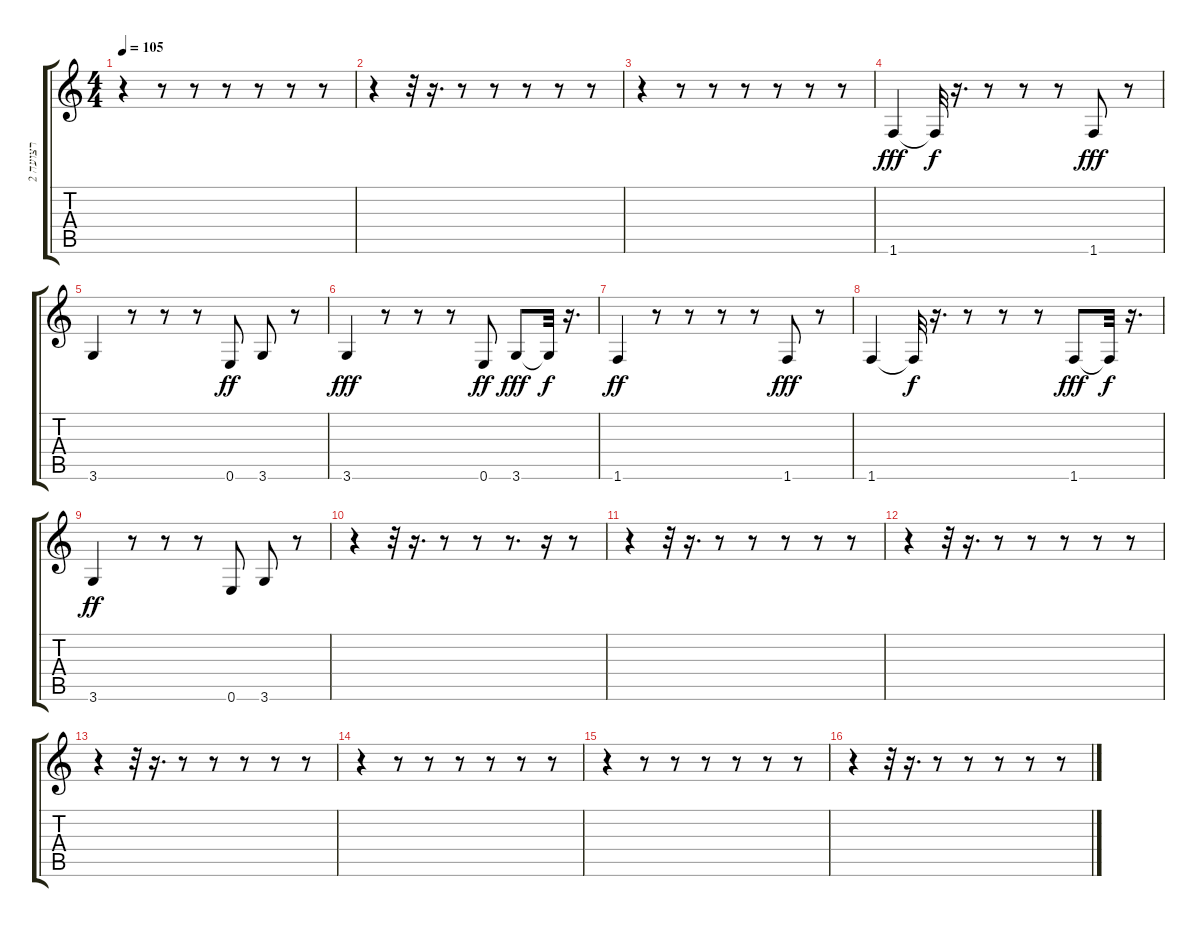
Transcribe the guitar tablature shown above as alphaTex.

\track ("רצועה 2" "רצועה 2") {instrument electricbassfinger}
\staff {score tabs}
\tuning (E4 B3 G3 D3 A2 E2) {hide}
\ts (4 4)
\tempo 105
\clef g2
\ks c
r.4{dy fff} r.8 r.8 r.8 r.8 r.8 r.8 |
r.4 r.32 r.16{d} r.8 r.8 r.8 r.8 r.8 |
r.4 r.8 r.8 r.8 r.8 r.8 r.8 |
1.6.4 1.6{t}.32{dy f} r.16{d} r.8 r.8 r.8 1.6.8{dy fff} r.8 |
3.6.4 r.8 r.8 r.8 0.6.8{dy ff} 3.6.8 r.8 |
3.6.4{dy fff} r.8 r.8 r.8 0.6.8{dy ff} 3.6.8{dy fff} 3.6{t}.32{dy f} r.16{d} |
1.6.4{dy ff} r.8 r.8 r.8 r.8 1.6.8{dy fff} r.8 |
1.6.4 1.6{t}.32{dy f} r.16{d} r.8 r.8 r.8 1.6.8{dy fff} 1.6{t}.32{dy f} r.16{d} |
3.6.4{dy ff} r.8 r.8 r.8 0.6.8 3.6.8 r.8 |
r.4 r.32 r.16{d} r.8 r.8 r.8{d} r.16 r.8 |
r.4 r.32 r.16{d} r.8 r.8 r.8 r.8 r.8 |
r.4 r.32 r.16{d} r.8 r.8 r.8 r.8 r.8 |
r.4 r.32 r.16{d} r.8 r.8 r.8 r.8 r.8 |
r.4 r.8 r.8 r.8 r.8 r.8 r.8 |
r.4 r.8 r.8 r.8 r.8 r.8 r.8 |
r.4 r.32 r.16{d} r.8 r.8 r.8 r.8 r.8
